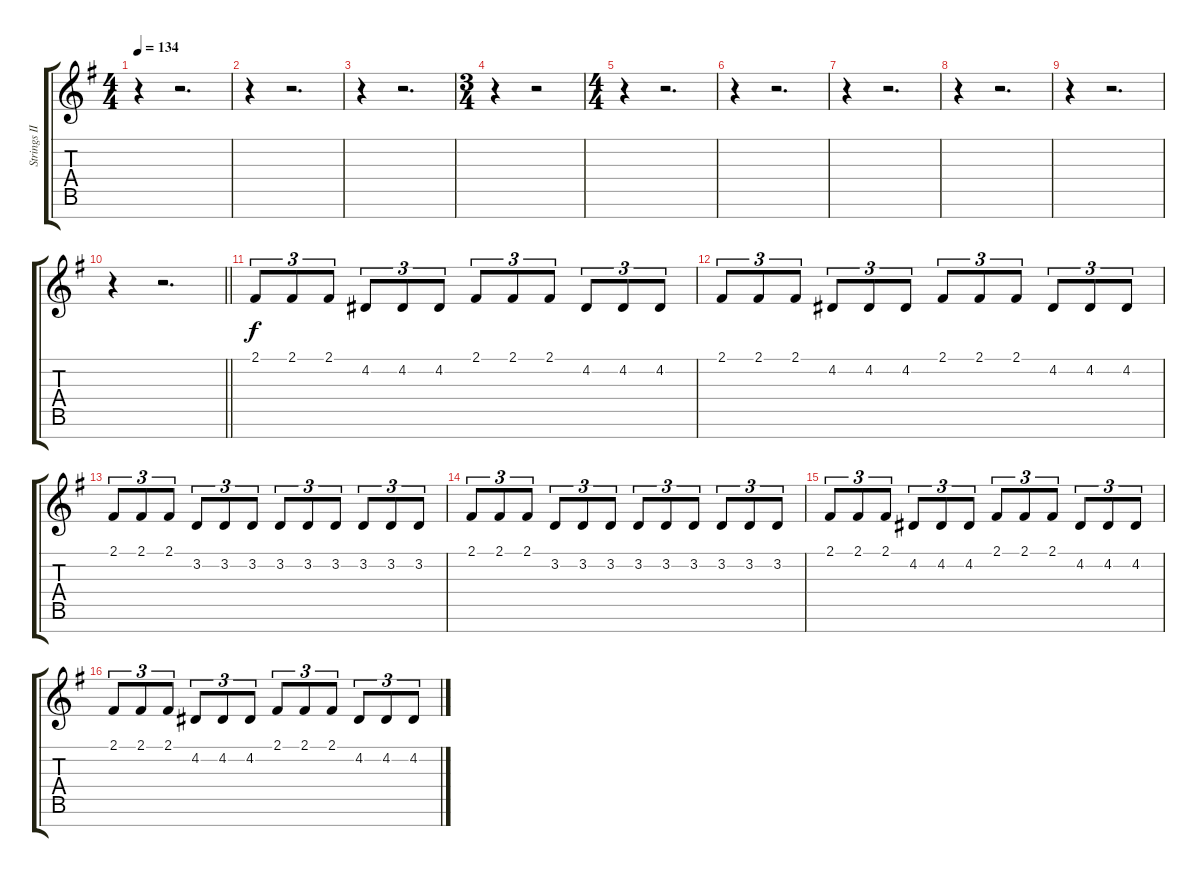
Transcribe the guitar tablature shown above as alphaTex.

\track ("Strings II" "Strings II") {instrument stringensemble1}
\staff {score tabs}
\tuning (E4 B3 G3 D3 A2 E2 B1) {hide}
\ts (4 4)
\section ("" "")
\tempo 134
\clef g2
\ks g
r.4{dy f instrument stringensemble1} r.2{d} |
r.4 r.2{d} |
r.4 r.2{d} |
\ts (3 4)
r.4 r.2 |
\ts (4 4)
r.4 r.2{d} |
r.4 r.2{d} |
r.4 r.2{d} |
r.4 r.2{d} |
r.4 r.2{d} |
\barLineRight lightlight
r.4 r.2{d} |
\section ("" "")
2.1.8{tu (3 2)} 2.1.8{tu (3 2)} 2.1.8{tu (3 2)} 4.2.8{tu (3 2)} 4.2.8{tu (3 2)} 4.2.8{tu (3 2)} 2.1.8{tu (3 2)} 2.1.8{tu (3 2)} 2.1.8{tu (3 2)} 4.2.8{tu (3 2)} 4.2.8{tu (3 2)} 4.2.8{tu (3 2)} |
2.1.8{tu (3 2)} 2.1.8{tu (3 2)} 2.1.8{tu (3 2)} 4.2.8{tu (3 2)} 4.2.8{tu (3 2)} 4.2.8{tu (3 2)} 2.1.8{tu (3 2)} 2.1.8{tu (3 2)} 2.1.8{tu (3 2)} 4.2.8{tu (3 2)} 4.2.8{tu (3 2)} 4.2.8{tu (3 2)} |
2.1.8{tu (3 2)} 2.1.8{tu (3 2)} 2.1.8{tu (3 2)} 3.2.8{tu (3 2)} 3.2.8{tu (3 2)} 3.2.8{tu (3 2)} 3.2.8{tu (3 2)} 3.2.8{tu (3 2)} 3.2.8{tu (3 2)} 3.2.8{tu (3 2)} 3.2.8{tu (3 2)} 3.2.8{tu (3 2)} |
2.1.8{tu (3 2)} 2.1.8{tu (3 2)} 2.1.8{tu (3 2)} 3.2.8{tu (3 2)} 3.2.8{tu (3 2)} 3.2.8{tu (3 2)} 3.2.8{tu (3 2)} 3.2.8{tu (3 2)} 3.2.8{tu (3 2)} 3.2.8{tu (3 2)} 3.2.8{tu (3 2)} 3.2.8{tu (3 2)} |
2.1.8{tu (3 2)} 2.1.8{tu (3 2)} 2.1.8{tu (3 2)} 4.2.8{tu (3 2)} 4.2.8{tu (3 2)} 4.2.8{tu (3 2)} 2.1.8{tu (3 2)} 2.1.8{tu (3 2)} 2.1.8{tu (3 2)} 4.2.8{tu (3 2)} 4.2.8{tu (3 2)} 4.2.8{tu (3 2)} |
2.1.8{tu (3 2)} 2.1.8{tu (3 2)} 2.1.8{tu (3 2)} 4.2.8{tu (3 2)} 4.2.8{tu (3 2)} 4.2.8{tu (3 2)} 2.1.8{tu (3 2)} 2.1.8{tu (3 2)} 2.1.8{tu (3 2)} 4.2.8{tu (3 2)} 4.2.8{tu (3 2)} 4.2.8{tu (3 2)}
